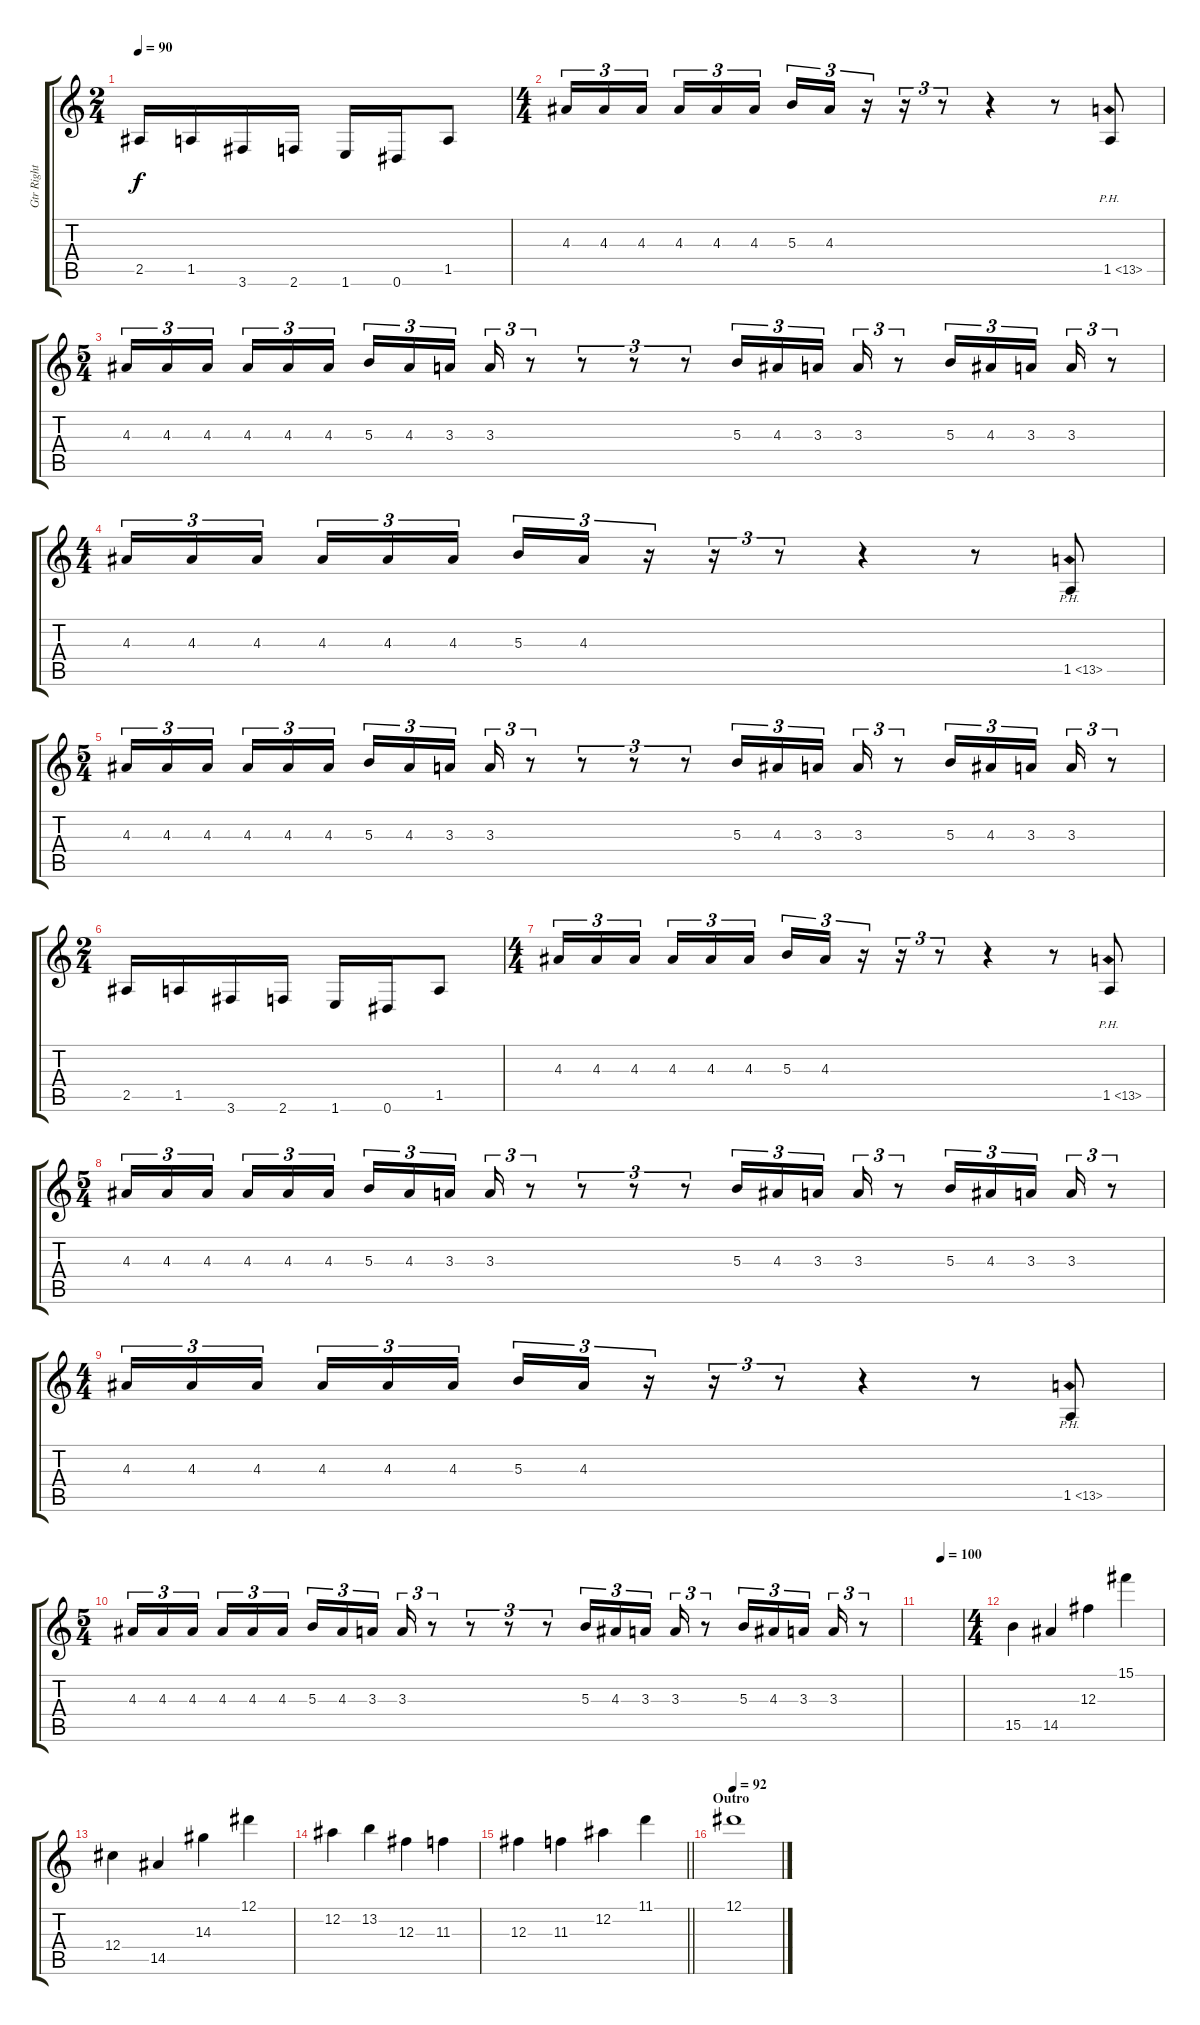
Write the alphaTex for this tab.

\track ("Gtr Right" "Gtr Right") {instrument distortionguitar}
\staff {score tabs}
\tuning (Eb4 Bb3 Gb3 Db3 Ab2 Eb2) {hide}
\ts (2 4)
\tempo 90
\clef g2
\ks c
2.5.16{dy f} 1.5.16 3.6.16 2.6.16 1.6.16 0.6.16 1.5.8 |
\ts (4 4)
4.3.16{tu (3 2) volume 10} 4.3.16{tu (3 2)} 4.3.16{tu (3 2) beam splitsecondary} 4.3.16{tu (3 2)} 4.3.16{tu (3 2)} 4.3.16{tu (3 2)} 5.3.16{tu (3 2)} 4.3.16{tu (3 2)} r.16{tu (3 2)} r.16{tu (3 2)} r.8{tu (3 2)} r.4 r.8 1.5{ph 12}.8 |
\ts (5 4)
4.3.16{tu (3 2)} 4.3.16{tu (3 2)} 4.3.16{tu (3 2) beam splitsecondary} 4.3.16{tu (3 2)} 4.3.16{tu (3 2)} 4.3.16{tu (3 2)} 5.3.16{tu (3 2)} 4.3.16{tu (3 2)} 3.3.16{tu (3 2) beam splitsecondary} 3.3.16{tu (3 2)} r.8{tu (3 2)} r.8{tu (3 2)} r.8{tu (3 2)} r.8{tu (3 2)} 5.3.16{tu (3 2)} 4.3.16{tu (3 2)} 3.3.16{tu (3 2) beam splitsecondary} 3.3.16{tu (3 2)} r.8{tu (3 2)} 5.3.16{tu (3 2)} 4.3.16{tu (3 2)} 3.3.16{tu (3 2) beam splitsecondary} 3.3.16{tu (3 2)} r.8{tu (3 2)} |
\ts (4 4)
4.3.16{tu (3 2)} 4.3.16{tu (3 2)} 4.3.16{tu (3 2) beam splitsecondary} 4.3.16{tu (3 2)} 4.3.16{tu (3 2)} 4.3.16{tu (3 2)} 5.3.16{tu (3 2)} 4.3.16{tu (3 2)} r.16{tu (3 2)} r.16{tu (3 2)} r.8{tu (3 2)} r.4 r.8 1.5{ph 12}.8 |
\ts (5 4)
4.3.16{tu (3 2)} 4.3.16{tu (3 2)} 4.3.16{tu (3 2) beam splitsecondary} 4.3.16{tu (3 2)} 4.3.16{tu (3 2)} 4.3.16{tu (3 2)} 5.3.16{tu (3 2)} 4.3.16{tu (3 2)} 3.3.16{tu (3 2) beam splitsecondary} 3.3.16{tu (3 2)} r.8{tu (3 2)} r.8{tu (3 2)} r.8{tu (3 2)} r.8{tu (3 2)} 5.3.16{tu (3 2)} 4.3.16{tu (3 2)} 3.3.16{tu (3 2) beam splitsecondary} 3.3.16{tu (3 2)} r.8{tu (3 2)} 5.3.16{tu (3 2)} 4.3.16{tu (3 2)} 3.3.16{tu (3 2) beam splitsecondary} 3.3.16{tu (3 2)} r.8{tu (3 2)} |
\ts (2 4)
2.5.16 1.5.16 3.6.16 2.6.16 1.6.16 0.6.16 1.5.8 |
\ts (4 4)
4.3.16{tu (3 2)} 4.3.16{tu (3 2)} 4.3.16{tu (3 2) beam splitsecondary} 4.3.16{tu (3 2)} 4.3.16{tu (3 2)} 4.3.16{tu (3 2)} 5.3.16{tu (3 2)} 4.3.16{tu (3 2)} r.16{tu (3 2)} r.16{tu (3 2)} r.8{tu (3 2)} r.4 r.8 1.5{ph 12}.8 |
\ts (5 4)
4.3.16{tu (3 2)} 4.3.16{tu (3 2)} 4.3.16{tu (3 2) beam splitsecondary} 4.3.16{tu (3 2)} 4.3.16{tu (3 2)} 4.3.16{tu (3 2)} 5.3.16{tu (3 2)} 4.3.16{tu (3 2)} 3.3.16{tu (3 2) beam splitsecondary} 3.3.16{tu (3 2)} r.8{tu (3 2)} r.8{tu (3 2)} r.8{tu (3 2)} r.8{tu (3 2)} 5.3.16{tu (3 2)} 4.3.16{tu (3 2)} 3.3.16{tu (3 2) beam splitsecondary} 3.3.16{tu (3 2)} r.8{tu (3 2)} 5.3.16{tu (3 2)} 4.3.16{tu (3 2)} 3.3.16{tu (3 2) beam splitsecondary} 3.3.16{tu (3 2)} r.8{tu (3 2)} |
\ts (4 4)
4.3.16{tu (3 2)} 4.3.16{tu (3 2)} 4.3.16{tu (3 2) beam splitsecondary} 4.3.16{tu (3 2)} 4.3.16{tu (3 2)} 4.3.16{tu (3 2)} 5.3.16{tu (3 2)} 4.3.16{tu (3 2)} r.16{tu (3 2)} r.16{tu (3 2)} r.8{tu (3 2)} r.4 r.8 1.5{ph 12}.8 |
\ts (5 4)
4.3.16{tu (3 2)} 4.3.16{tu (3 2)} 4.3.16{tu (3 2) beam splitsecondary} 4.3.16{tu (3 2)} 4.3.16{tu (3 2)} 4.3.16{tu (3 2)} 5.3.16{tu (3 2)} 4.3.16{tu (3 2)} 3.3.16{tu (3 2) beam splitsecondary} 3.3.16{tu (3 2)} r.8{tu (3 2)} r.8{tu (3 2)} r.8{tu (3 2)} r.8{tu (3 2)} 5.3.16{tu (3 2)} 4.3.16{tu (3 2)} 3.3.16{tu (3 2) beam splitsecondary} 3.3.16{tu (3 2)} r.8{tu (3 2)} 5.3.16{tu (3 2)} 4.3.16{tu (3 2)} 3.3.16{tu (3 2) beam splitsecondary} 3.3.16{tu (3 2)} r.8{tu (3 2)} |
\tempo (100 0.5)
|
\ts (4 4)
15.5.4 14.5.4 12.3.4 15.1.4 |
12.4.4 14.5.4 14.3.4 12.1.4 |
12.2.4 13.2.4 12.3.4 11.3.4 |
\barLineRight lightlight
12.3.4 11.3.4 12.2.4 11.1.4 |
\section ("" "Outro")
\tempo 92
12.1.1
